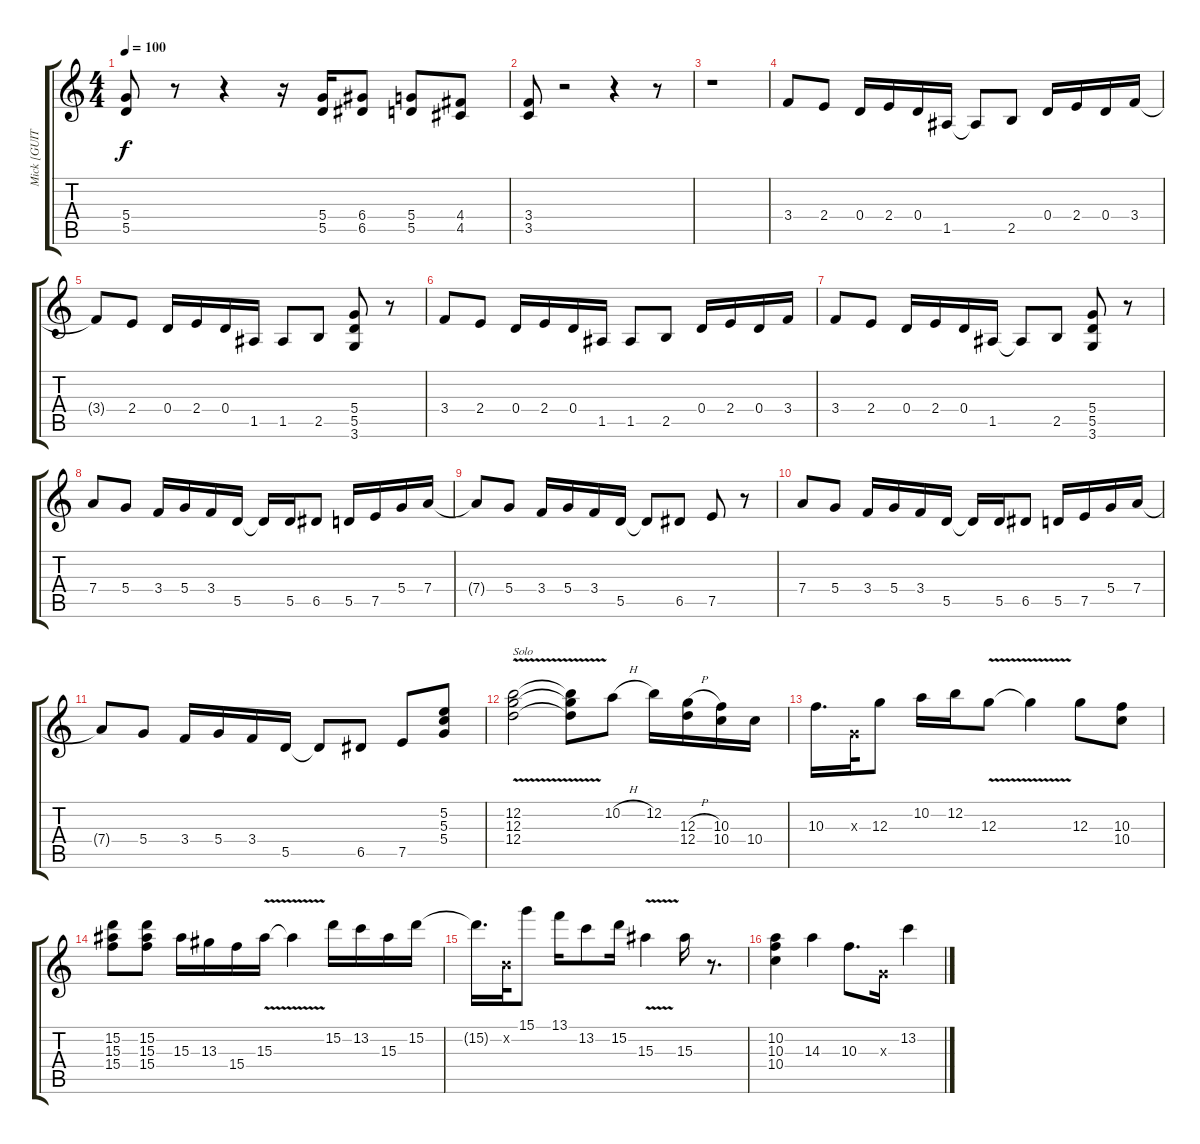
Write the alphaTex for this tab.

\track ("Mick [GUITAR 2]" "Mick [GUIT") {instrument distortionguitar}
\staff {score tabs}
\tuning (E4 B3 G3 D3 A2 E2) {hide}
\ts (4 4)
\tempo 100
\clef g2
\ks c
(5.4 5.5).8{dy f} r.8 r.4 r.16 (5.4 5.5).16 (6.4 6.5).8 (5.4 5.5).8 (4.4 4.5).8 |
(3.4 3.5).8 r.2 r.4 r.8 |
r.1 |
3.4.8 2.4.8 0.4.16 2.4.16 0.4.16 1.5.16 1.5{t}.8 2.5.8 0.4.16 2.4.16 0.4.16 3.4.16 |
3.4{t}.8 2.4.8 0.4.16 2.4.16 0.4.16 1.5.16 1.5.8 2.5.8 (5.4 5.5 3.6).8 r.8 |
3.4.8 2.4.8 0.4.16 2.4.16 0.4.16 1.5.16 1.5.8 2.5.8 0.4.16 2.4.16 0.4.16 3.4.16 |
3.4.8 2.4.8 0.4.16 2.4.16 0.4.16 1.5.16 1.5{t}.8 2.5.8 (5.4 5.5 3.6).8 r.8 |
7.4.8 5.4.8 3.4.16 5.4.16 3.4.16 5.5.16 5.5{t}.16 5.5.16 6.5.8 5.5.16 7.5.16 5.4.16 7.4.16 |
7.4{t}.8 5.4.8 3.4.16 5.4.16 3.4.16 5.5.16 5.5{t}.8 6.5.8 7.5.8 r.8 |
7.4.8 5.4.8 3.4.16 5.4.16 3.4.16 5.5.16 5.5{t}.16 5.5.16 6.5.8 5.5.16 7.5.16 5.4.16 7.4.16 |
7.4{t}.8 5.4.8 3.4.16 5.4.16 3.4.16 5.5.16 5.5{t}.8 6.5.8 7.5.8 (5.2 5.3 5.4).8 |
(12.2{v} 12.3{v} 12.4{v}).2{txt "Solo"} (12.2{v t} 12.3{v t} 12.4{v t}).8 10.2{h}.8 12.2.16 (12.3{h} 12.4).16 (10.3 10.4).16 10.4.16 |
10.3.16{d} 0.3{x}.32 12.3.8 10.2.16 12.2.16 12.3{v}.8 12.3{v t}.4 12.3.8 (10.3 10.4).8 |
(15.2 15.3 15.4).8 (15.2 15.3 15.4).8 15.3.16 13.3.16 15.4.16 15.3{v}.16 15.3{v t}.4 15.2.16 13.2.16 15.3.16 15.2.16 |
15.2{t}.16{d} 0.2{x}.32 15.1.8 13.1.16 13.2.8 15.2.16 15.3{v}.4 15.3.16 r.8{d} |
(10.2 10.3 10.4).4 14.3.4 10.3.8{d} 0.3{x}.16 13.2.4
